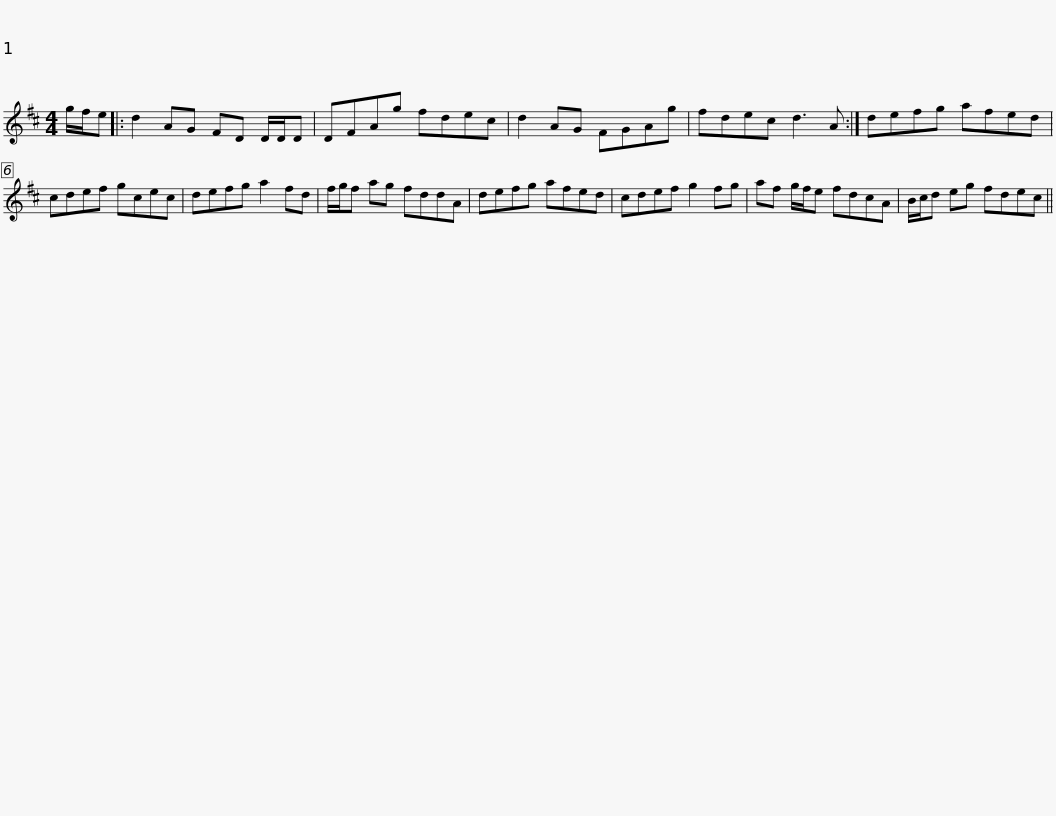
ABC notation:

X:1
L:1/8
M:4/4
I:linebreak $
K:D
V:1 treble
V:1
 g/f/e |: d2 AG FD D/D/D | DFAg fdec | d2 AG FGAg | fdec d3 A :| %5
 defg afed |$ cdef gcec | defg a2 fd | f/g/f ag fddA | defg afed | %10
 cdef g2 fg |$ af g/f/e fdcA | B/c/d eg fdec || %13
